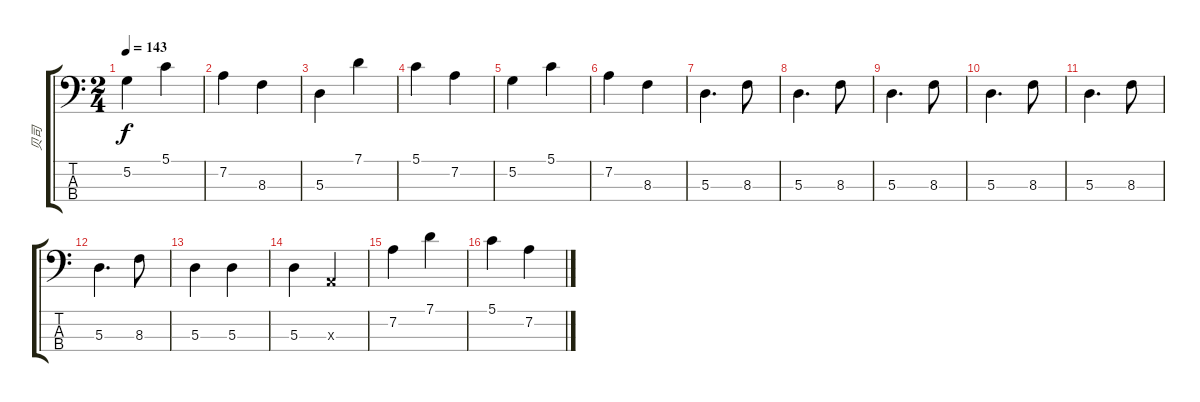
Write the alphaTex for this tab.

\track ("贝司" "贝司") {instrument synthbass1}
\staff {score tabs}
\tuning (G2 D2 A1 E1) {hide}
\ts (2 4)
\tempo 143
\clef f4
\ks c
5.2.4{dy f} 5.1.4 |
7.2.4 8.3.4 |
5.3.4 7.1.4 |
5.1.4 7.2.4 |
5.2.4 5.1.4 |
7.2.4 8.3.4 |
5.3.4{d} 8.3.8 |
5.3.4{d} 8.3.8 |
5.3.4{d} 8.3.8 |
5.3.4{d} 8.3.8 |
5.3.4{d} 8.3.8 |
5.3.4{d} 8.3.8 |
5.3.4 5.3.4 |
5.3.4 0.3{x}.4 |
7.2.4 7.1.4 |
5.1.4 7.2.4
